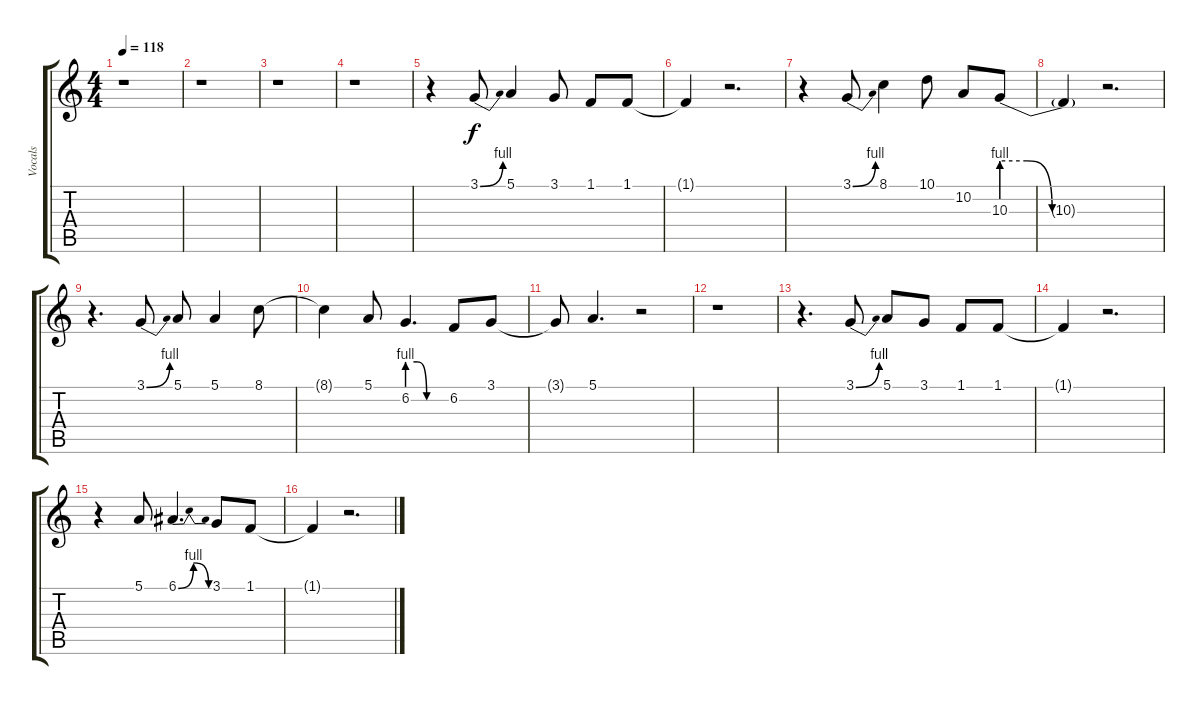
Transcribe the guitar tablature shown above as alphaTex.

\track ("Vocals" "Vocals") {instrument lead2sawtooth}
\staff {score tabs}
\tuning (E4 B3 G3 D3 A2 E2) {hide}
\ts (4 4)
\tempo 118
\clef g2
\ks c
r.1{dy f} |
r.1 |
r.1 |
r.1 |
r.4 3.1{be (bend 0 0 60 4)}.8 5.1.4 3.1.8 1.1.8 1.1.8 |
1.1{t}.4 r.2{d} |
r.4 3.1{be (bend 0 0 60 4)}.8 8.1.4 10.1.8 10.2.8 10.3{be (custom 0 4 15 4 30 0 60 0)}.8 |
10.3{t}.4 r.2{d} |
r.4{d} 3.1{be (bend 0 0 60 4)}.8 5.1.8 5.1.4 8.1.8 |
8.1{t}.4 5.1.8 6.2{be (custom 0 4 15 4 30 0 60 0)}.4{d} 6.2.8 3.1.8 |
3.1{t}.8 5.1.4{d} r.2 |
r.1 |
r.4{d} 3.1{be (bend 0 0 60 4)}.8 5.1.8 3.1.8 1.1.8 1.1.8 |
1.1{t}.4 r.2{d} |
r.4 5.1.8 6.1{be (bendrelease 0 0 15 4 45 4 60 0)}.4{d} 3.1.8 1.1.8 |
1.1{t}.4 r.2{d}
